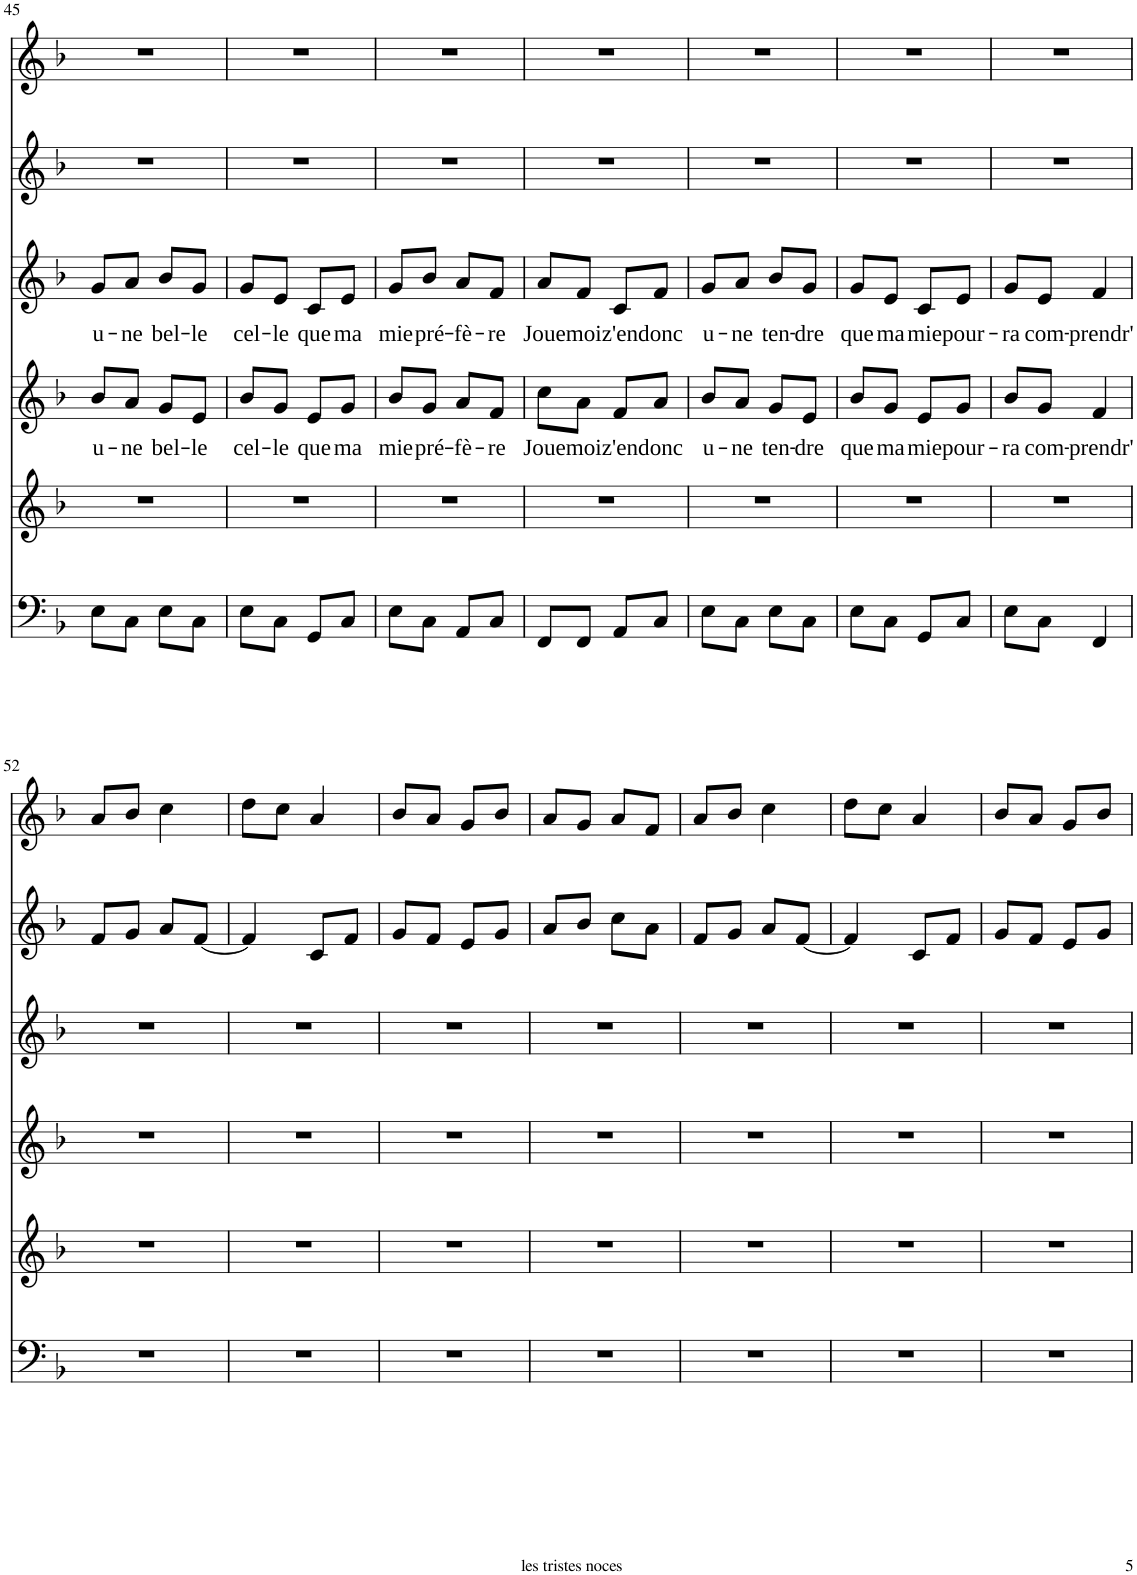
**kern	**kern	**kern	**text	**kern	**text	**kern	**kern
*part6	*part5	*part4	*part4	*part3	*part3	*part2	*part1
*staff6	*staff5	*staff4	*staff4	*staff3	*staff3	*staff2	*staff1
*I"voix 4	*I"voix 3	*I"voix 2	*	*I"voix 1	*	*I"violon	*I"flûte
*	*	*	*	*	*	*	*I'Fl
!!LO:PB:g=z
*clefF4	*clefG2	*clefG2	*	*clefG2	*	*clefG2	*clefG2
*	*	*Trd4c7	*	*Trd1c2	*	*	*
*k[b-]	*k[b-]	*k[b-]	*	*k[b-]	*	*k[b-]	*k[b-]
*M2/4	*M2/4	*M2/4	*	*M2/4	*	*M2/4	*M2/4
=45	=45	=45	=45	=45	=45	=45	=45
!	!	!	!LO:LY:b	!	!LO:LY:b	!	!
8E\L	2r	8b-/L	u-	8g/L	u-	2r	2r
!	!	!	!LO:LY:b	!	!LO:LY:b	!	!
8C\J	.	8a/J	-ne	8a/J	-ne	.	.
!	!	!	!LO:LY:b	!	!LO:LY:b	!	!
8E\L	.	8g/L	bel-	8b-/L	bel-	.	.
!	!	!	!LO:LY:b	!	!LO:LY:b	!	!
8C\J	.	8e/J	-le	8g/J	-le	.	.
=46	=46	=46	=46	=46	=46	=46	=46
!	!	!	!LO:LY:b	!	!LO:LY:b	!	!
8E\L	2r	8b-/L	cel-	8g/L	cel-	2r	2r
!	!	!	!LO:LY:b	!	!LO:LY:b	!	!
8C\J	.	8g/J	-le	8e/J	-le	.	.
!	!	!	!LO:LY:b	!	!LO:LY:b	!	!
8GG/L	.	8e/L	que	8c/L	que	.	.
!	!	!	!LO:LY:b	!	!LO:LY:b	!	!
8C/J	.	8g/J	ma	8e/J	ma	.	.
=47	=47	=47	=47	=47	=47	=47	=47
!	!	!	!LO:LY:b	!	!LO:LY:b	!	!
8E\L	2r	8b-/L	mie	8g/L	mie	2r	2r
!	!	!	!LO:LY:b	!	!LO:LY:b	!	!
8C\J	.	8g/J	pré-	8b-/J	pré-	.	.
!	!	!	!LO:LY:b	!	!LO:LY:b	!	!
8AA/L	.	8a/L	-fè-	8a/L	-fè-	.	.
!	!	!	!LO:LY:b	!	!LO:LY:b	!	!
8C/J	.	8f/J	-re	8f/J	-re	.	.
=48	=48	=48	=48	=48	=48	=48	=48
!	!	!	!LO:LY:b	!	!LO:LY:b	!	!
8FF/L	2r	8cc\L	Joue	8a/L	Joue	2r	2r
!	!	!	!LO:LY:b	!	!LO:LY:b	!	!
8FF/J	.	8a\J	moi	8f/J	moi	.	.
!	!	!	!LO:LY:b	!	!LO:LY:b	!	!
8AA/L	.	8f/L	z'en	8c/L	z'en	.	.
!	!	!	!LO:LY:b	!	!LO:LY:b	!	!
8C/J	.	8a/J	donc	8f/J	donc	.	.
=49	=49	=49	=49	=49	=49	=49	=49
!	!	!	!LO:LY:b	!	!LO:LY:b	!	!
8E\L	2r	8b-/L	u-	8g/L	u-	2r	2r
!	!	!	!LO:LY:b	!	!LO:LY:b	!	!
8C\J	.	8a/J	-ne	8a/J	-ne	.	.
!	!	!	!LO:LY:b	!	!LO:LY:b	!	!
8E\L	.	8g/L	ten-	8b-/L	ten-	.	.
!	!	!	!LO:LY:b	!	!LO:LY:b	!	!
8C\J	.	8e/J	-dre	8g/J	-dre	.	.
=50	=50	=50	=50	=50	=50	=50	=50
!	!	!	!LO:LY:b	!	!LO:LY:b	!	!
8E\L	2r	8b-/L	que	8g/L	que	2r	2r
!	!	!	!LO:LY:b	!	!LO:LY:b	!	!
8C\J	.	8g/J	ma	8e/J	ma	.	.
!	!	!	!LO:LY:b	!	!LO:LY:b	!	!
8GG/L	.	8e/L	mie	8c/L	mie	.	.
!	!	!	!LO:LY:b	!	!LO:LY:b	!	!
8C/J	.	8g/J	pour-	8e/J	pour-	.	.
=51	=51	=51	=51	=51	=51	=51	=51
!	!	!	!LO:LY:b	!	!LO:LY:b	!	!
8E\L	2r	8b-/L	-ra	8g/L	-ra	2r	2r
!	!	!	!LO:LY:b	!	!LO:LY:b	!	!
8C\J	.	8g/J	com-	8e/J	com-	.	.
!	!	!	!LO:LY:b	!	!LO:LY:b	!	!
4FF/	.	4f/	-prendr'	4f/	-prendr'	.	.
!!LO:LB:g=z
=52	=52	=52	=52	=52	=52	=52	=52
2r	2r	2r	.	2r	.	8f/L	8a/L
.	.	.	.	.	.	8g/J	8b-/J
.	.	.	.	.	.	8a/L	4cc\
.	.	.	.	.	.	[8f/J	.
=53	=53	=53	=53	=53	=53	=53	=53
2r	2r	2r	.	2r	.	4f/]	8dd\L
.	.	.	.	.	.	.	8cc\J
.	.	.	.	.	.	8c/L	4a/
.	.	.	.	.	.	8f/J	.
=54	=54	=54	=54	=54	=54	=54	=54
2r	2r	2r	.	2r	.	8g/L	8b-/L
.	.	.	.	.	.	8f/J	8a/J
.	.	.	.	.	.	8e/L	8g/L
.	.	.	.	.	.	8g/J	8b-/J
=55	=55	=55	=55	=55	=55	=55	=55
2r	2r	2r	.	2r	.	8a/L	8a/L
.	.	.	.	.	.	8b-/J	8g/J
.	.	.	.	.	.	8cc\L	8a/L
.	.	.	.	.	.	8a\J	8f/J
=56	=56	=56	=56	=56	=56	=56	=56
2r	2r	2r	.	2r	.	8f/L	8a/L
.	.	.	.	.	.	8g/J	8b-/J
.	.	.	.	.	.	8a/L	4cc\
.	.	.	.	.	.	[8f/J	.
=57	=57	=57	=57	=57	=57	=57	=57
2r	2r	2r	.	2r	.	4f/]	8dd\L
.	.	.	.	.	.	.	8cc\J
.	.	.	.	.	.	8c/L	4a/
.	.	.	.	.	.	8f/J	.
=58	=58	=58	=58	=58	=58	=58	=58
2r	2r	2r	.	2r	.	8g/L	8b-/L
.	.	.	.	.	.	8f/J	8a/J
.	.	.	.	.	.	8e/L	8g/L
.	.	.	.	.	.	8g/J	8b-/J
=	=	=	=	=	=	=	=
*-	*-	*-	*-	*-	*-	*-	*-
